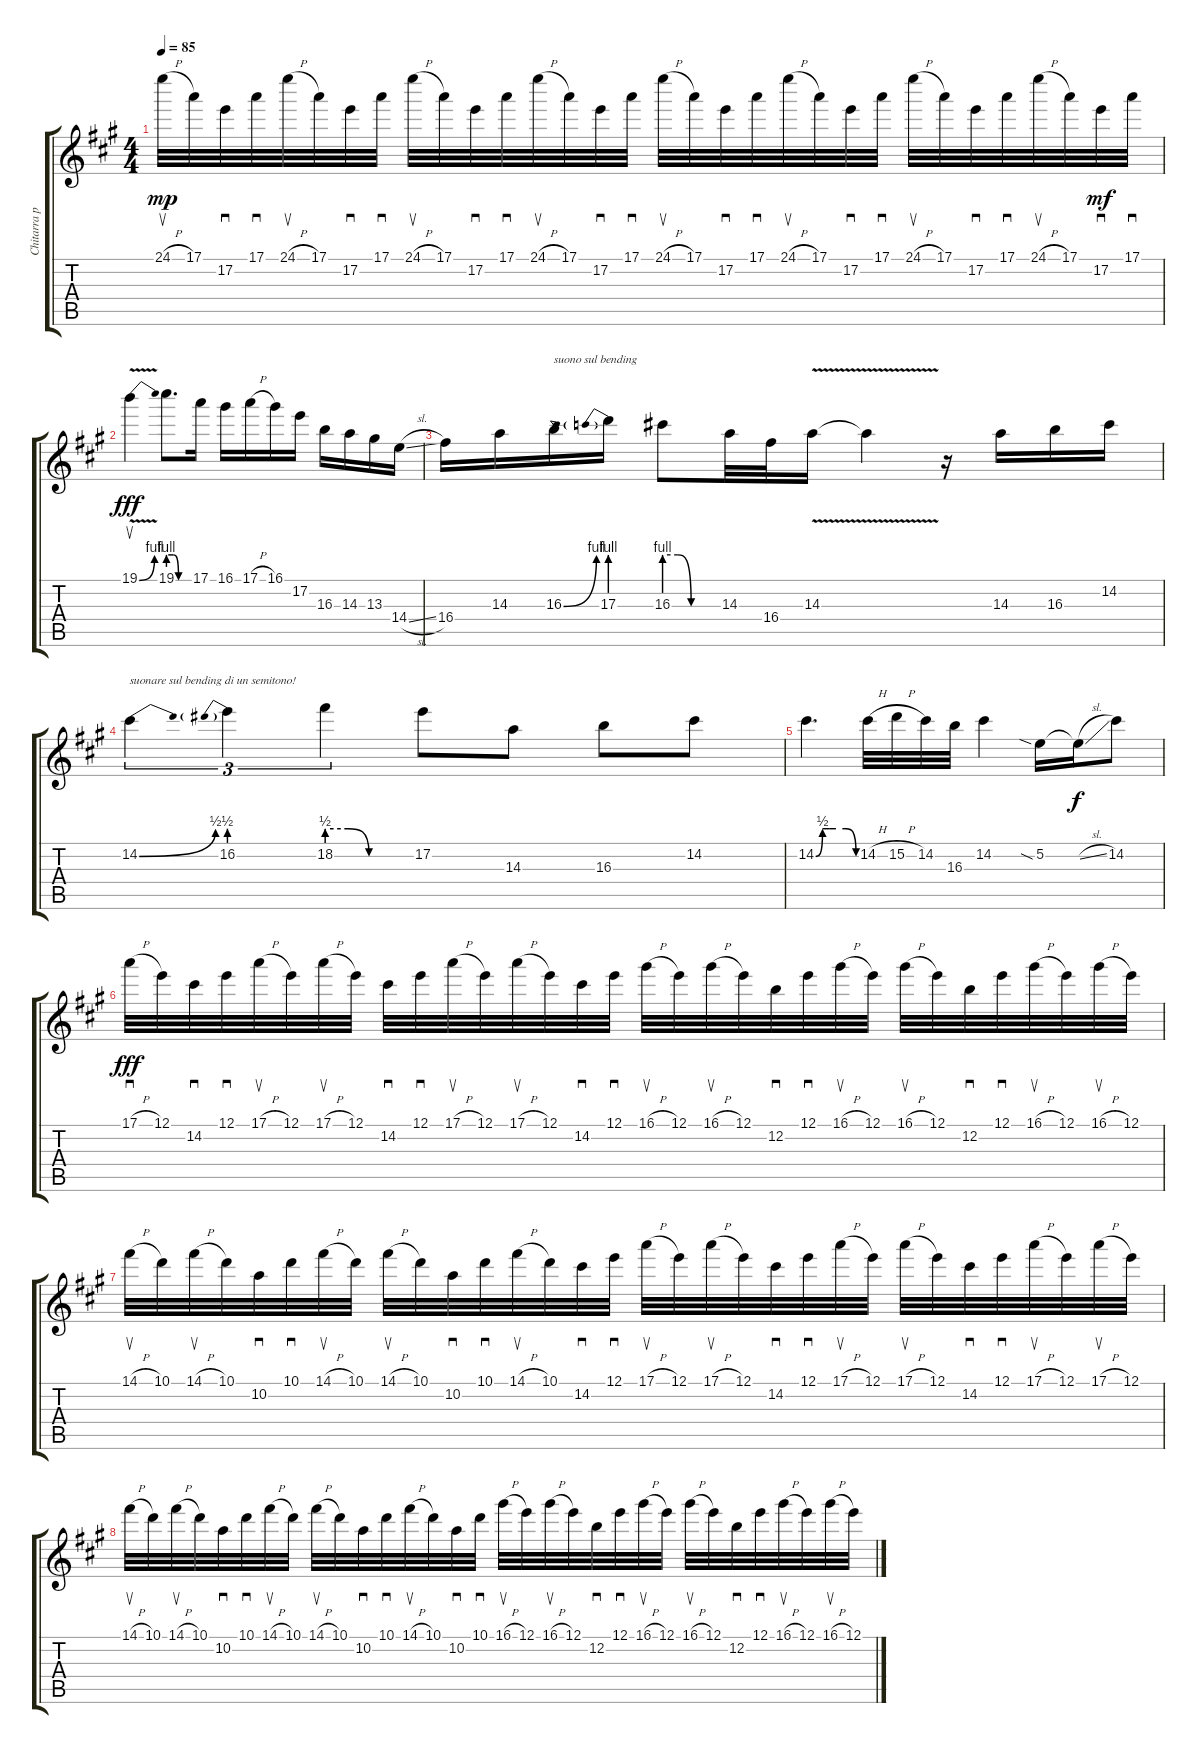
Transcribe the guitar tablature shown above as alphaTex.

\track ("Chitarra principale" "Chitarra p") {instrument distortionguitar}
\staff {score tabs}
\tuning (E4 B3 G3 D3 A2 E2) {hide}
\ts (4 4)
\tempo 85
\clef g2
\ks a
24.1{h}.32{su dy mp} 17.1.32 17.2.32{sd} 17.1.32{sd} 24.1{h}.32{su} 17.1.32 17.2.32{sd} 17.1.32{sd} 24.1{h}.32{su} 17.1.32 17.2.32{sd} 17.1.32{sd} 24.1{h}.32{su} 17.1.32 17.2.32{sd} 17.1.32{sd} 24.1{h}.32{su} 17.1.32 17.2.32{sd} 17.1.32{sd} 24.1{h}.32{su} 17.1.32 17.2.32{sd} 17.1.32{sd} 24.1{h}.32{su} 17.1.32 17.2.32{sd} 17.1.32{sd} 24.1{h}.32{su} 17.1.32 17.2.32{sd dy mf} 17.1.32{sd} |
19.1{be (bend 0 0 60 4) v}.4{su dy fff} 19.1{be (custom 0 4 15 4 30 0 60 0)}.8{d} 17.1.16 16.1.16 17.1{h}.16 16.1.16 17.2.16 16.3.16 14.3.16 13.3.16 14.4{sl}.16 |
16.4.16 14.3.16 16.3{be (bend 0 0 60 4)}.16{txt "suono sul bending"} 17.3{be (prebend 0 4 60 4)}.16 16.3{be (custom 0 4 15 4 30 0 60 0)}.8 14.3.32 16.4.32 14.3{v}.16 14.3{t}.4 r.16 14.3.16 16.3.16 14.2.16 |
14.2{be (bend 0 0 60 2)}.4{tu (3 2) txt "suonare sul bending di un semitono!"} 16.2{be (prebend 0 2 60 2)}.4{tu (3 2)} 18.2{be (custom 0 2 15 2 30 0 60 0)}.4{tu (3 2)} 17.2.8 14.3.8 16.3.8 14.2.8 |
14.2{be (custom 0 0 10 2 20 2 30 2 45 2 60 0)}.4{d} 14.2{h}.32 15.2{h}.32 14.2.32 16.3.32 14.2.4 5.2{sia}.16 5.2{sl t}.16{dy f} 14.2.8 |
17.1{h}.32{sd dy fff} 12.1.32 14.2.32{sd} 12.1.32{sd} 17.1{h}.32{su} 12.1.32 17.1{h}.32{su} 12.1.32 14.2.32{sd} 12.1.32{sd} 17.1{h}.32{su} 12.1.32 17.1{h}.32{su} 12.1.32 14.2.32{sd} 12.1.32{sd} 16.1{h}.32{su} 12.1.32 16.1{h}.32{su} 12.1.32 12.2.32{sd} 12.1.32{sd} 16.1{h}.32{su} 12.1.32 16.1{h}.32{su} 12.1.32 12.2.32{sd} 12.1.32{sd} 16.1{h}.32{su} 12.1.32 16.1{h}.32{su} 12.1.32 |
14.1{h}.32{su} 10.1.32 14.1{h}.32{su} 10.1.32 10.2.32{sd} 10.1.32{sd} 14.1{h}.32{su} 10.1.32 14.1{h}.32{su} 10.1.32 10.2.32{sd} 10.1.32{sd} 14.1{h}.32{su} 10.1.32 14.2.32{sd} 12.1.32{sd} 17.1{h}.32{su} 12.1.32 17.1{h}.32{su} 12.1.32 14.2.32{sd} 12.1.32{sd} 17.1{h}.32{su} 12.1.32 17.1{h}.32{su} 12.1.32 14.2.32{sd} 12.1.32{sd} 17.1{h}.32{su} 12.1.32 17.1{h}.32{su} 12.1.32 |
14.1{h}.32{su} 10.1.32 14.1{h}.32{su} 10.1.32 10.2.32{sd} 10.1.32{sd} 14.1{h}.32{su} 10.1.32 14.1{h}.32{su} 10.1.32 10.2.32{sd} 10.1.32{sd} 14.1{h}.32{su} 10.1.32 10.2.32{sd} 10.1.32{sd} 16.1{h}.32{su} 12.1.32 16.1{h}.32{su} 12.1.32 12.2.32{sd} 12.1.32{sd} 16.1{h}.32{su} 12.1.32 16.1{h}.32{su} 12.1.32 12.2.32{sd} 12.1.32{sd} 16.1{h}.32{su} 12.1.32 16.1{h}.32{su} 12.1.32
